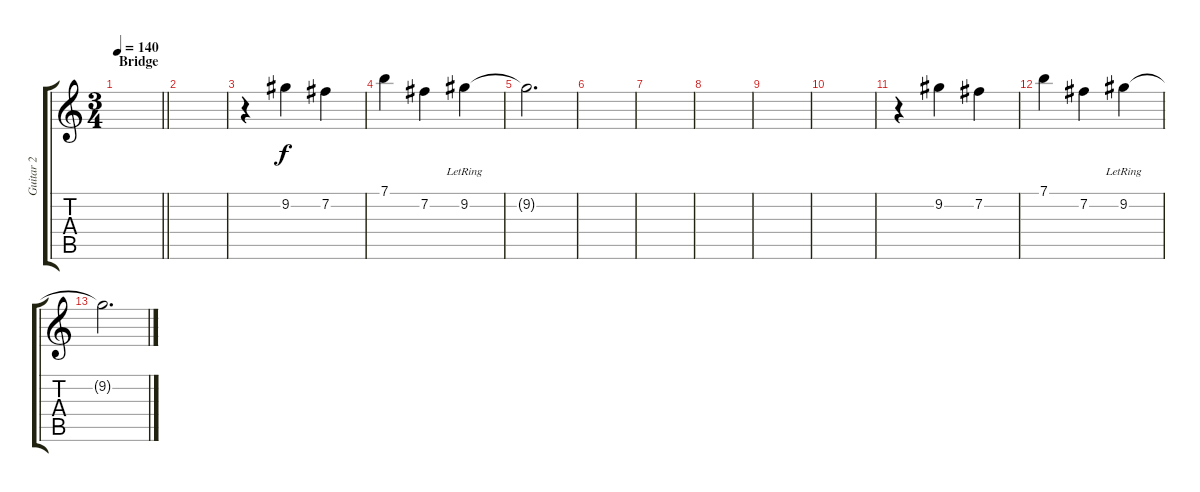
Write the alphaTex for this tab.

\track ("Guitar 2" "Guitar 2") {instrument overdrivenguitar}
\staff {score tabs}
\tuning (E4 B3 G3 D3 A2 E2) {hide}
\ts (3 4)
\section ("" "Bridge")
\tempo 140
\clef g2
\barLineRight lightlight
\ks c
|
|
r.4{instrument electricguitarjazz} 9.2.4 7.2.4 |
7.1.4 7.2.4 9.2{lr}.4 |
9.2{t}.2{d} |
|
|
|
|
|
r.4 9.2.4 7.2.4 |
7.1.4 7.2.4 9.2{lr}.4 |
9.2{t}.2{d}
